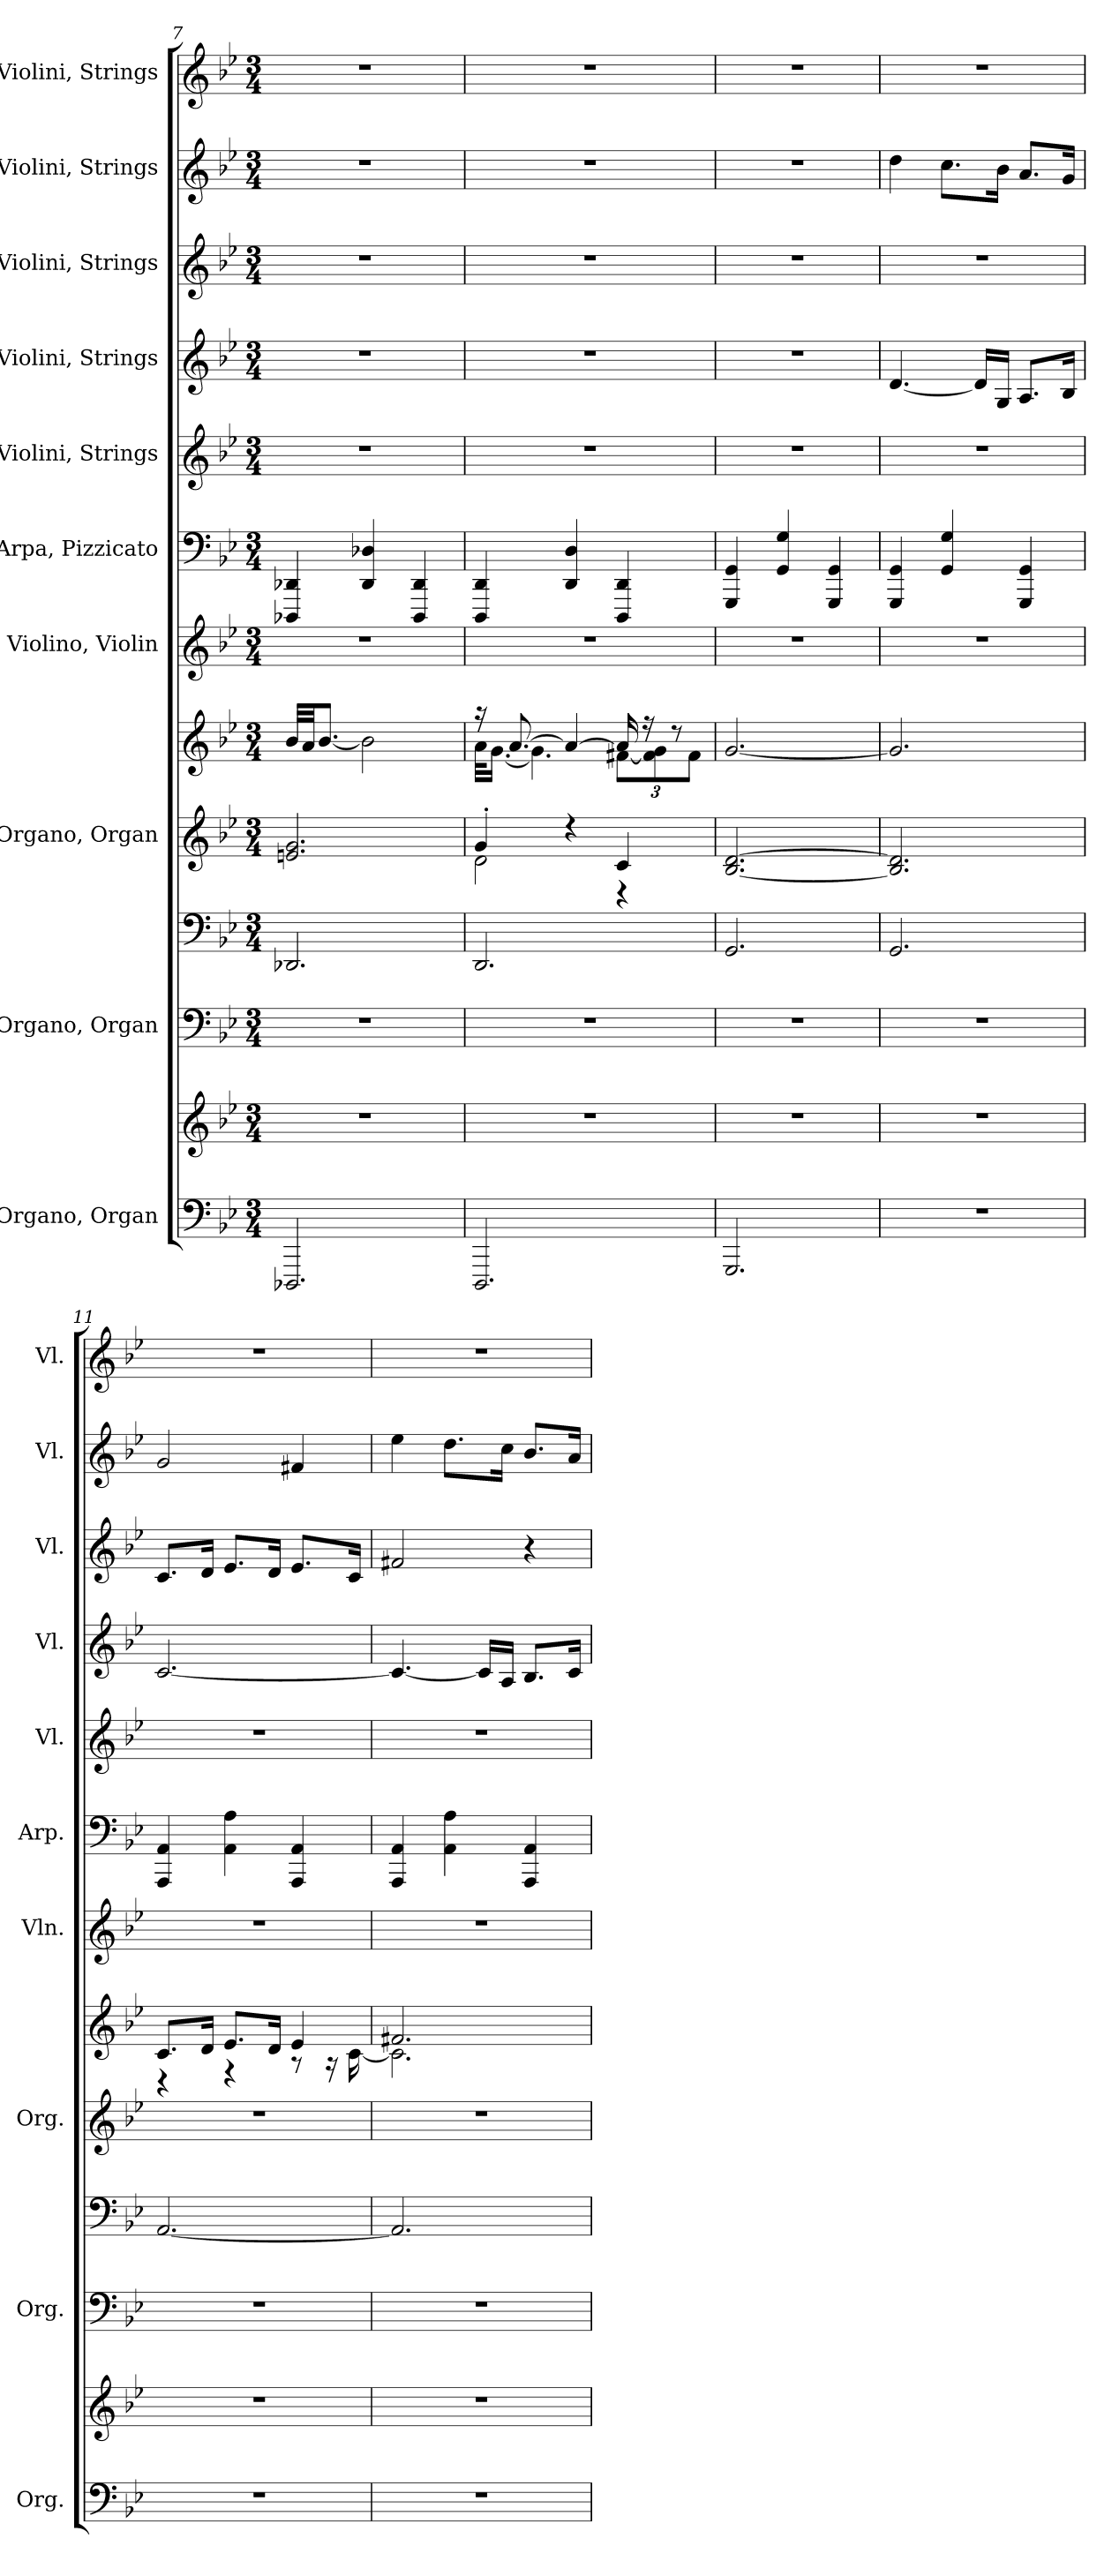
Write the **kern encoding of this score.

**kern	**kern	**kern	**kern	**kern	**kern	**kern	**kern	**kern	**kern	**kern	**kern	**kern
*part10	*part10	*part9	*part9	*part8	*part8	*part7	*part6	*part5	*part4	*part3	*part2	*part1
*staff13	*staff12	*staff11	*staff10	*staff9	*staff8	*staff7	*staff6	*staff5	*staff4	*staff3	*staff2	*staff1
*I"Organo, Organ	*	*I"Organo, Organ	*	*I"Organo, Organ	*	*I"Violino, Violin	*I"Arpa, Pizzicato	*I"Violini, Strings	*I"Violini, Strings	*I"Violini, Strings	*I"Violini, Strings	*I"Violini, Strings
*I'Org.	*	*I'Org.	*	*I'Org.	*	*I'Vln.	*I'Arp.	*I'Vl.	*I'Vl.	*I'Vl.	*I'Vl.	*I'Vl.
*clefF4	*clefG2	*clefF4	*clefF4	*clefG2	*clefG2	*clefG2	*clefF4	*clefG2	*clefG2	*clefG2	*clefG2	*clefG2
*k[b-e-]	*k[b-e-]	*k[b-e-]	*k[b-e-]	*k[b-e-]	*k[b-e-]	*k[b-e-]	*k[b-e-]	*k[b-e-]	*k[b-e-]	*k[b-e-]	*k[b-e-]	*k[b-e-]
*M3/4	*M3/4	*M3/4	*M3/4	*M3/4	*M3/4	*M3/4	*M3/4	*M3/4	*M3/4	*M3/4	*M3/4	*M3/4
=7	=7	=7	=7	=7	=7	=7	=7	=7	=7	=7	=7	=7
2.DDD-X/	2.r	2.r	2.DD-X/	2.en/ 2.g/	32b-/LLL	2.r	4DDD-X/ 4DD-X/	2.r	2.r	2.r	2.r	2.r
.	.	.	.	.	32a/JJ	.	.	.	.	.	.	.
.	.	.	.	.	[8.b-/J	.	.	.	.	.	.	.
.	.	.	.	.	2b-\]	.	4DD-/ 4D-X/	.	.	.	.	.
.	.	.	.	.	.	.	4DDD-/ 4DD-/	.	.	.	.	.
!!LO:PB:g=z
=8	=8	=8	=8	=8	=8	=8	=8	=8	=8	=8	=8	=8
*	*	*	*	*^	*^	*	*	*	*	*	*	*
2.DDD/	2.r	2.r	2.DD/	4g'/	2d\	16r	32a\KLL	2.r	4DDD/ 4DD/	2.r	2.r	2.r	2.r	2.r
.	.	.	.	.	.	.	[16.g\JJ	.	.	.	.	.	.	.
.	.	.	.	.	.	[8.a/	.	.	.	.	.	.	.	.
.	.	.	.	.	.	.	4.g\]	.	.	.	.	.	.	.
.	.	.	.	4r	.	4a/_	.	.	4DD/ 4D/	.	.	.	.	.
*	*	*	*	*	*	*	*Xbrackettup	*	*	*	*	*	*	*
.	.	.	.	4c/	4r	16a/]	[12f#X\L	.	4DDD/ 4DD/	.	.	.	.	.
.	.	.	.	.	.	16r	.	.	.	.	.	.	.	.
.	.	.	.	.	.	.	12f#\] 12g\	.	.	.	.	.	.	.
.	.	.	.	.	.	8r	.	.	.	.	.	.	.	.
.	.	.	.	.	.	.	12f#\J	.	.	.	.	.	.	.
*	*	*	*	*v	*v	*	*	*	*	*	*	*	*	*
*	*	*	*	*	*v	*v	*	*	*	*	*	*	*
=9	=9	=9	=9	=9	=9	=9	=9	=9	=9	=9	=9	=9
2.GGG/	2.r	2.r	2.GG/	[2.B-/ [2.d/	[2.g/	2.r	4GGG/ 4GG/	2.r	2.r	2.r	2.r	2.r
.	.	.	.	.	.	.	4GG/ 4G/	.	.	.	.	.
.	.	.	.	.	.	.	4GGG/ 4GG/	.	.	.	.	.
=10	=10	=10	=10	=10	=10	=10	=10	=10	=10	=10	=10	=10
2.r	2.r	2.r	2.GG/	2.B-/] 2.d/]	2.g/]	2.r	4GGG/ 4GG/	2.r	[4.d/	2.r	4dd\	2.r
.	.	.	.	.	.	.	4GG/ 4G/	.	.	.	8.cc\L	.
.	.	.	.	.	.	.	.	.	16d/LL]	.	.	.
.	.	.	.	.	.	.	.	.	16G/JJ	.	16b-\Jk	.
.	.	.	.	.	.	.	4GGG/ 4GG/	.	8.A/L	.	8.a/L	.
.	.	.	.	.	.	.	.	.	16B-/Jk	.	16g/Jk	.
=11	=11	=11	=11	=11	=11	=11	=11	=11	=11	=11	=11	=11
*	*	*	*	*	*^	*	*	*	*	*	*	*
2.r	2.r	2.r	[2.AA/	2.r	8.c/L	4r	2.r	4AAA/ 4AA/	2.r	[2.c/	8.c/L	2g/	2.r
.	.	.	.	.	16d/Jk	.	.	.	.	.	16d/Jk	.	.
.	.	.	.	.	8.e-/L	4r	.	4AA\ 4A\	.	.	8.e-/L	.	.
.	.	.	.	.	16d/Jk	.	.	.	.	.	16d/Jk	.	.
.	.	.	.	.	4e-/	8r	.	4AAA/ 4AA/	.	.	8.e-/L	4f#X/	.
.	.	.	.	.	.	16r	.	.	.	.	.	.	.
.	.	.	.	.	.	[16c\	.	.	.	.	16c/Jk	.	.
=12	=12	=12	=12	=12	=12	=12	=12	=12	=12	=12	=12	=12	=12
2.r	2.r	2.r	2.AA/]	2.r	2.f#X/	2.c\]	2.r	4AAA/ 4AA/	2.r	4.c/_	2f#X/	4ee-\	2.r
.	.	.	.	.	.	.	.	4AA\ 4A\	.	.	.	8.dd\L	.
.	.	.	.	.	.	.	.	.	.	16c/LL]	.	.	.
.	.	.	.	.	.	.	.	.	.	16A/JJ	.	16cc\Jk	.
.	.	.	.	.	.	.	.	4AAA/ 4AA/	.	8.B-/L	4r	8.b-/L	.
.	.	.	.	.	.	.	.	.	.	16c/Jk	.	16a/Jk	.
*	*	*	*	*	*v	*v	*	*	*	*	*	*	*
=	=	=	=	=	=	=	=	=	=	=	=	=
*-	*-	*-	*-	*-	*-	*-	*-	*-	*-	*-	*-	*-
